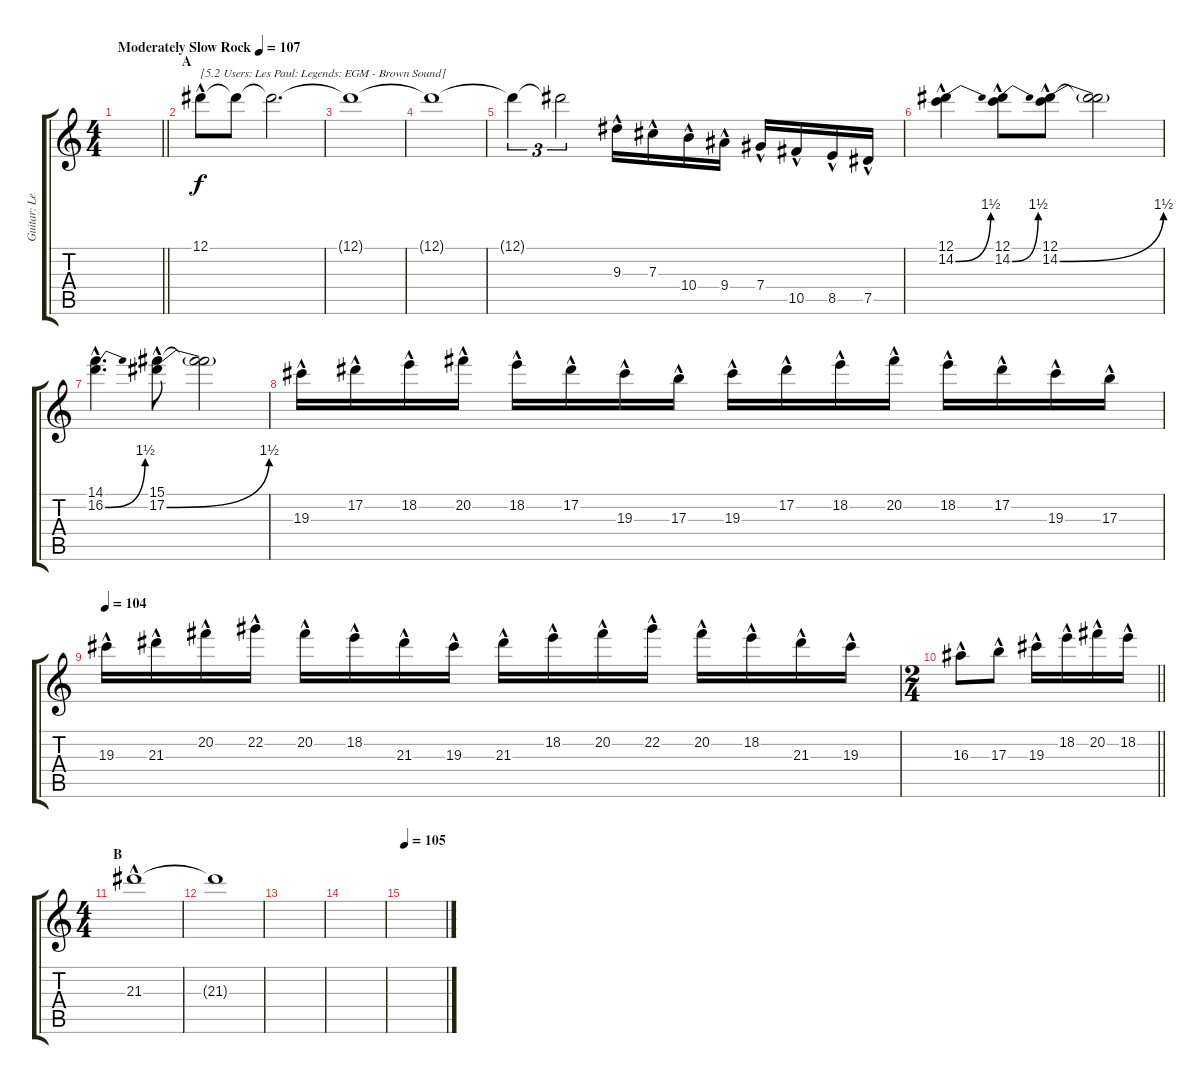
\track ("Guitar: Lead" "Guitar: Le") {instrument overdrivenguitar}
\staff {score tabs}
\tuning (Eb4 Bb3 Gb3 Db3 Ab2 Eb2) {hide}
\ts (4 4)
\tempo (107 "Moderately Slow Rock")
\clef g2
\barLineRight lightlight
\ks c
|
\section ("" "A")
12.1{hac}.8{txt "[5.2 Users: Les Paul: Legends: EGM - Brown Sound]" volume 0} 12.1{t}.8{volume 10} 12.1{t}.2{d} |
12.1{t}.1 |
12.1{t}.1 |
12.1{t}.4{tu (3 2)} 12.1{t}.2{tu (3 2)} 9.3{hac}.16 7.3{hac}.16 10.4{hac}.16 9.4{hac}.16 7.4{hac}.16 10.5{hac}.16 8.5{hac}.16 7.5{hac}.16 |
(12.1{hac} 14.2{be (bend 0 0 60 6) hac}).4 (12.1{hac} 14.2{be (bend 0 0 60 6) hac}).8 (12.1{hac} 14.2{be (bend 0 0 60 6) hac}).8 (12.1{t} 14.2{t}).2 |
(14.1{hac} 16.2{be (bend 0 0 60 6) hac}).4{d} (15.1{hac} 17.2{be (bend 0 0 60 6) hac}).8 (15.1{t} 17.2{t}).2 |
19.3{hac}.16 17.2{hac}.16 18.2{hac}.16 20.2{hac}.16 18.2{hac}.16 17.2{hac}.16 19.3{hac}.16 17.3{hac}.16 19.3{hac}.16 17.2{hac}.16 18.2{hac}.16 20.2{hac}.16 18.2{hac}.16 17.2{hac}.16 19.3{hac}.16 17.3{hac}.16 |
\tempo 104
19.3{hac}.16 21.3{hac}.16 20.2{hac}.16 22.2{hac}.16 20.2{hac}.16 18.2{hac}.16 21.3{hac}.16 19.3{hac}.16 21.3{hac}.16 18.2{hac}.16 20.2{hac}.16 22.2{hac}.16 20.2{hac}.16 18.2{hac}.16 21.3{hac}.16 19.3{hac}.16 |
\ts (2 4)
\barLineRight lightlight
16.3{hac}.8 17.3{hac}.8 19.3{hac}.16 18.2{hac}.16 20.2{hac}.16 18.2{hac}.16 |
\ts (4 4)
\section ("" "B")
21.3{hac}.1{volume 0} |
21.3{t}.1 |
|
|
\tempo 105
